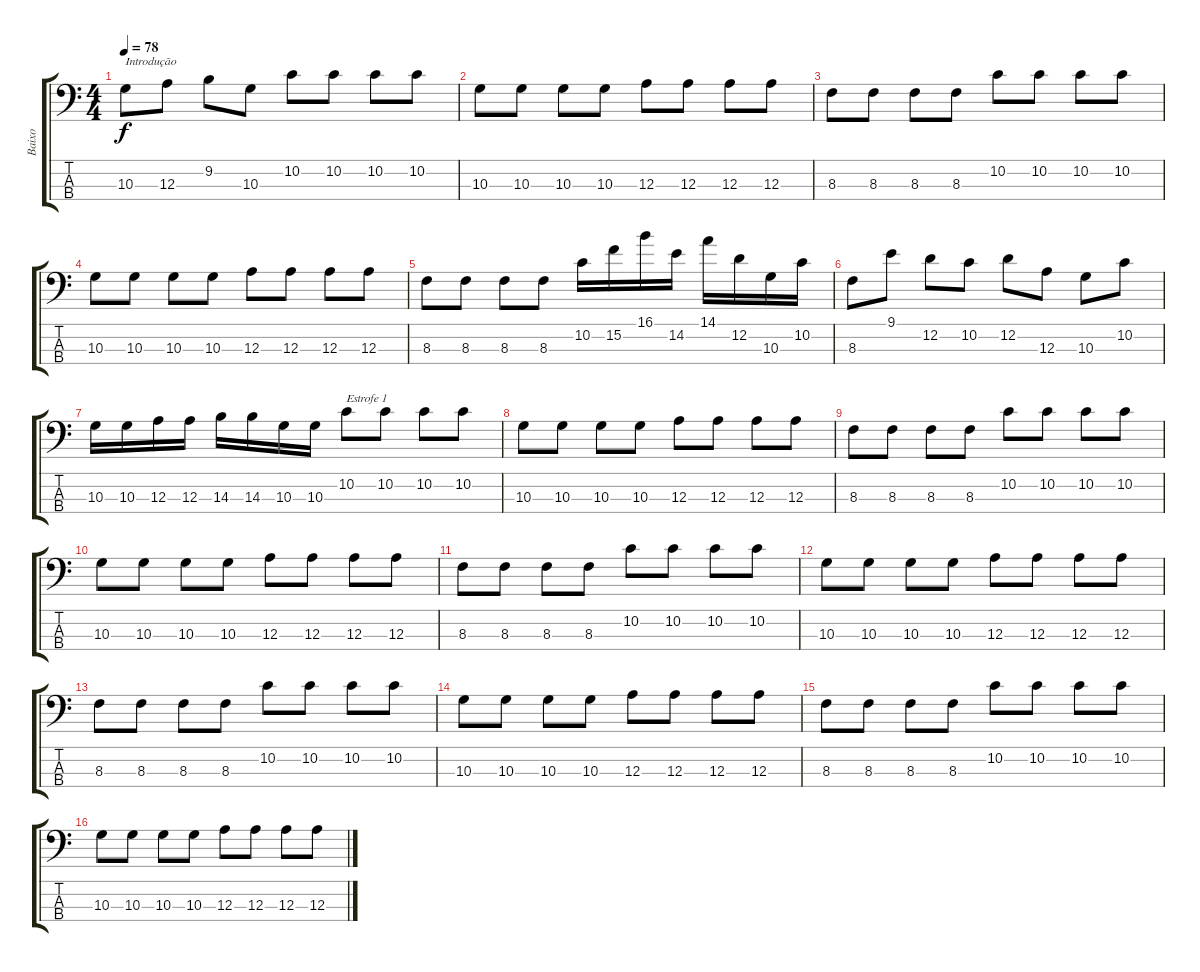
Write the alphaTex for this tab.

\track ("Baixo" "Baixo") {instrument acousticbass}
\staff {score tabs}
\tuning (G2 D2 A1 E1) {hide}
\ts (4 4)
\tempo 78
\clef f4
\ks c
10.3.8{txt "Introdução" dy f instrument acousticbass} 12.3.8 9.2.8 10.3.8 10.2.8 10.2.8 10.2.8 10.2.8 |
10.3.8 10.3.8 10.3.8 10.3.8 12.3.8 12.3.8 12.3.8 12.3.8 |
8.3.8 8.3.8 8.3.8 8.3.8 10.2.8 10.2.8 10.2.8 10.2.8 |
10.3.8 10.3.8 10.3.8 10.3.8 12.3.8 12.3.8 12.3.8 12.3.8 |
8.3.8 8.3.8 8.3.8 8.3.8 10.2.16 15.2.16 16.1.16 14.2.16 14.1.16 12.2.16 10.3.16 10.2.16 |
8.3.8 9.1.8 12.2.8 10.2.8 12.2.8 12.3.8 10.3.8 10.2.8 |
10.3.16 10.3.16 12.3.16 12.3.16 14.3.16 14.3.16 10.3.16 10.3.16 10.2.8{txt "Estrofe 1"} 10.2.8 10.2.8 10.2.8 |
10.3.8 10.3.8 10.3.8 10.3.8 12.3.8 12.3.8 12.3.8 12.3.8 |
8.3.8 8.3.8 8.3.8 8.3.8 10.2.8 10.2.8 10.2.8 10.2.8 |
10.3.8 10.3.8 10.3.8 10.3.8 12.3.8 12.3.8 12.3.8 12.3.8 |
8.3.8 8.3.8 8.3.8 8.3.8 10.2.8 10.2.8 10.2.8 10.2.8 |
10.3.8 10.3.8 10.3.8 10.3.8 12.3.8 12.3.8 12.3.8 12.3.8 |
8.3.8 8.3.8 8.3.8 8.3.8 10.2.8 10.2.8 10.2.8 10.2.8 |
10.3.8 10.3.8 10.3.8 10.3.8 12.3.8 12.3.8 12.3.8 12.3.8 |
8.3.8 8.3.8 8.3.8 8.3.8 10.2.8 10.2.8 10.2.8 10.2.8 |
10.3.8 10.3.8 10.3.8 10.3.8 12.3.8 12.3.8 12.3.8 12.3.8
